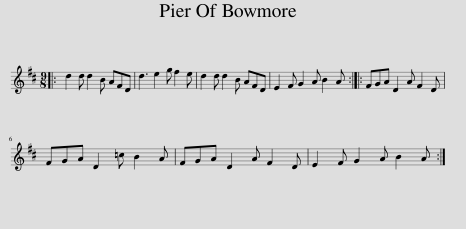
X:1
L:1/8
M:9/8
I:linebreak $
K:D
V:1 treble
V:1
|: d2 d d2 B AFD | d3 e2 g f2 e | d2 d d2 B AFD | E2 F G2 A B2 A :: FGA D2 A F2 D |$ %5
 FGA D2 =c B2 A | FGA D2 A F2 D | E2 F G2 A B2 A :| %8
